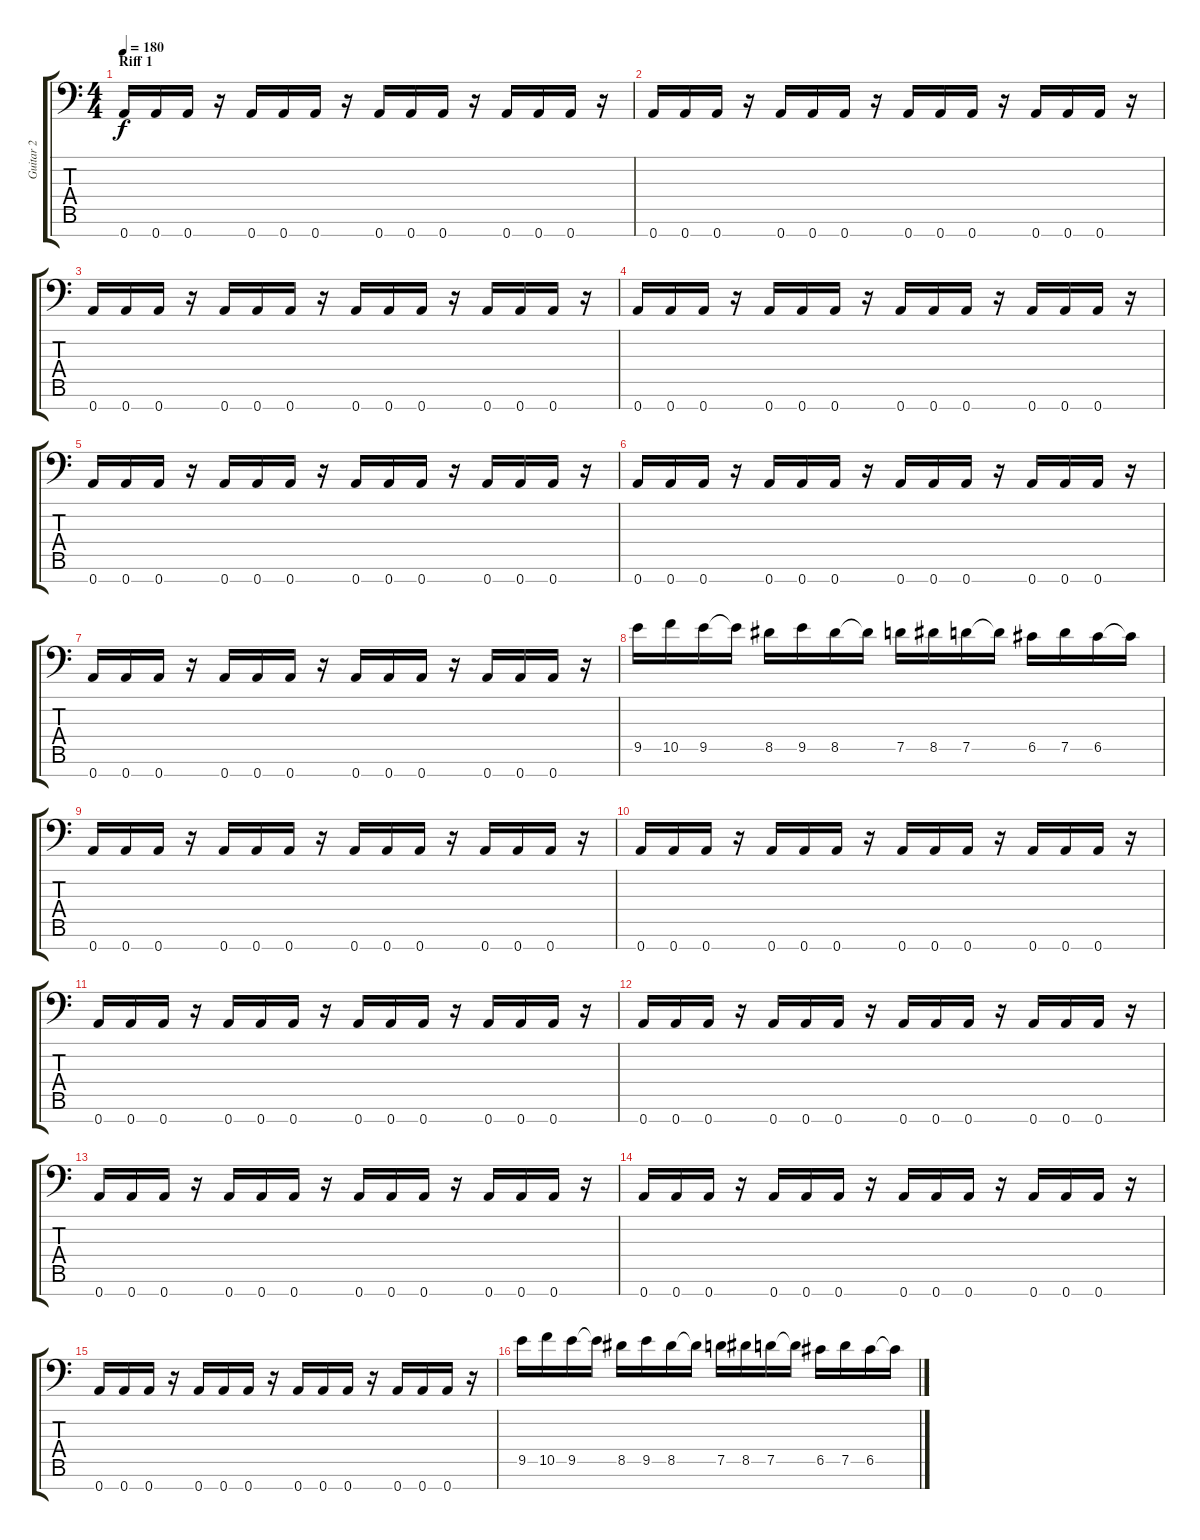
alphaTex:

\track ("Guitar 2" "Guitar 2") {instrument distortionguitar}
\staff {score tabs}
\tuning (D4 A3 F3 C3 G2 D2 A1) {hide}
\ts (4 4)
\section ("" "Riff 1")
\tempo 180
\clef f4
\ks c
0.7.16{dy f} 0.7.16 0.7.16 r.16 0.7.16 0.7.16 0.7.16 r.16 0.7.16 0.7.16 0.7.16 r.16 0.7.16 0.7.16 0.7.16 r.16 |
0.7.16 0.7.16 0.7.16 r.16 0.7.16 0.7.16 0.7.16 r.16 0.7.16 0.7.16 0.7.16 r.16 0.7.16 0.7.16 0.7.16 r.16 |
0.7.16 0.7.16 0.7.16 r.16 0.7.16 0.7.16 0.7.16 r.16 0.7.16 0.7.16 0.7.16 r.16 0.7.16 0.7.16 0.7.16 r.16 |
0.7.16 0.7.16 0.7.16 r.16 0.7.16 0.7.16 0.7.16 r.16 0.7.16 0.7.16 0.7.16 r.16 0.7.16 0.7.16 0.7.16 r.16 |
0.7.16 0.7.16 0.7.16 r.16 0.7.16 0.7.16 0.7.16 r.16 0.7.16 0.7.16 0.7.16 r.16 0.7.16 0.7.16 0.7.16 r.16 |
0.7.16 0.7.16 0.7.16 r.16 0.7.16 0.7.16 0.7.16 r.16 0.7.16 0.7.16 0.7.16 r.16 0.7.16 0.7.16 0.7.16 r.16 |
0.7.16 0.7.16 0.7.16 r.16 0.7.16 0.7.16 0.7.16 r.16 0.7.16 0.7.16 0.7.16 r.16 0.7.16 0.7.16 0.7.16 r.16 |
9.5.16 10.5.16 9.5.16 9.5{t}.16 8.5.16 9.5.16 8.5.16 8.5{t}.16 7.5.16 8.5.16 7.5.16 7.5{t}.16 6.5.16 7.5.16 6.5.16 6.5{t}.16 |
0.7.16 0.7.16 0.7.16 r.16 0.7.16 0.7.16 0.7.16 r.16 0.7.16 0.7.16 0.7.16 r.16 0.7.16 0.7.16 0.7.16 r.16 |
0.7.16 0.7.16 0.7.16 r.16 0.7.16 0.7.16 0.7.16 r.16 0.7.16 0.7.16 0.7.16 r.16 0.7.16 0.7.16 0.7.16 r.16 |
0.7.16 0.7.16 0.7.16 r.16 0.7.16 0.7.16 0.7.16 r.16 0.7.16 0.7.16 0.7.16 r.16 0.7.16 0.7.16 0.7.16 r.16 |
0.7.16 0.7.16 0.7.16 r.16 0.7.16 0.7.16 0.7.16 r.16 0.7.16 0.7.16 0.7.16 r.16 0.7.16 0.7.16 0.7.16 r.16 |
0.7.16 0.7.16 0.7.16 r.16 0.7.16 0.7.16 0.7.16 r.16 0.7.16 0.7.16 0.7.16 r.16 0.7.16 0.7.16 0.7.16 r.16 |
0.7.16 0.7.16 0.7.16 r.16 0.7.16 0.7.16 0.7.16 r.16 0.7.16 0.7.16 0.7.16 r.16 0.7.16 0.7.16 0.7.16 r.16 |
0.7.16 0.7.16 0.7.16 r.16 0.7.16 0.7.16 0.7.16 r.16 0.7.16 0.7.16 0.7.16 r.16 0.7.16 0.7.16 0.7.16 r.16 |
9.5.16 10.5.16 9.5.16 9.5{t}.16 8.5.16 9.5.16 8.5.16 8.5{t}.16 7.5.16 8.5.16 7.5.16 7.5{t}.16 6.5.16 7.5.16 6.5.16 6.5{t}.16
